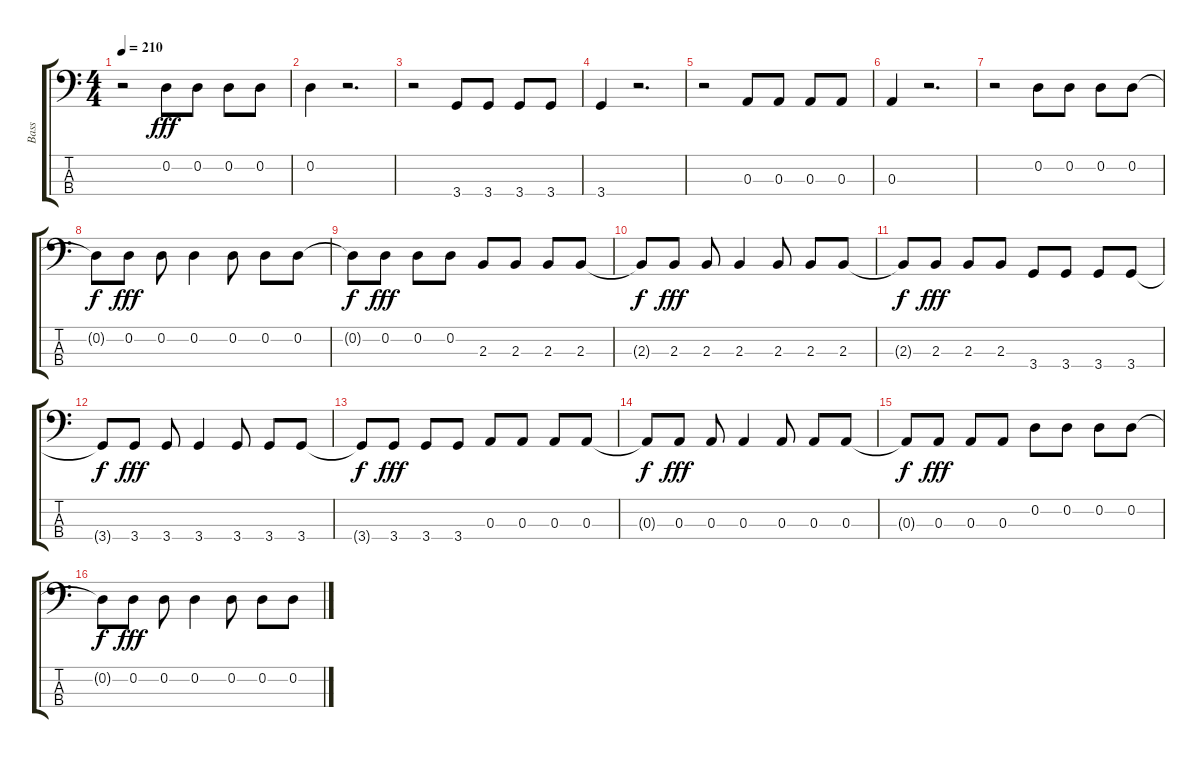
\track ("Bass " "Bass ") {instrument electricbassfinger}
\staff {score tabs}
\tuning (G2 D2 A1 E1) {hide}
\ts (4 4)
\tempo 210
\clef f4
\ks c
r.2{dy fff} 0.2.8 0.2.8 0.2.8 0.2.8 |
0.2.4 r.2{d} |
r.2 3.4.8 3.4.8 3.4.8 3.4.8 |
3.4.4 r.2{d} |
r.2 0.3.8 0.3.8 0.3.8 0.3.8 |
0.3.4 r.2{d} |
r.2 0.2.8 0.2.8 0.2.8 0.2.8 |
0.2{t}.8{dy f} 0.2.8{dy fff} 0.2.8 0.2.4 0.2.8 0.2.8 0.2.8 |
0.2{t}.8{dy f} 0.2.8{dy fff} 0.2.8 0.2.8 2.3.8 2.3.8 2.3.8 2.3.8 |
2.3{t}.8{dy f} 2.3.8{dy fff} 2.3.8 2.3.4 2.3.8 2.3.8 2.3.8 |
2.3{t}.8{dy f} 2.3.8{dy fff} 2.3.8 2.3.8 3.4.8 3.4.8 3.4.8 3.4.8 |
3.4{t}.8{dy f} 3.4.8{dy fff} 3.4.8 3.4.4 3.4.8 3.4.8 3.4.8 |
3.4{t}.8{dy f} 3.4.8{dy fff} 3.4.8 3.4.8 0.3.8 0.3.8 0.3.8 0.3.8 |
0.3{t}.8{dy f} 0.3.8{dy fff} 0.3.8 0.3.4 0.3.8 0.3.8 0.3.8 |
0.3{t}.8{dy f} 0.3.8{dy fff} 0.3.8 0.3.8 0.2.8 0.2.8 0.2.8 0.2.8 |
0.2{t}.8{dy f} 0.2.8{dy fff} 0.2.8 0.2.4 0.2.8 0.2.8 0.2.8
